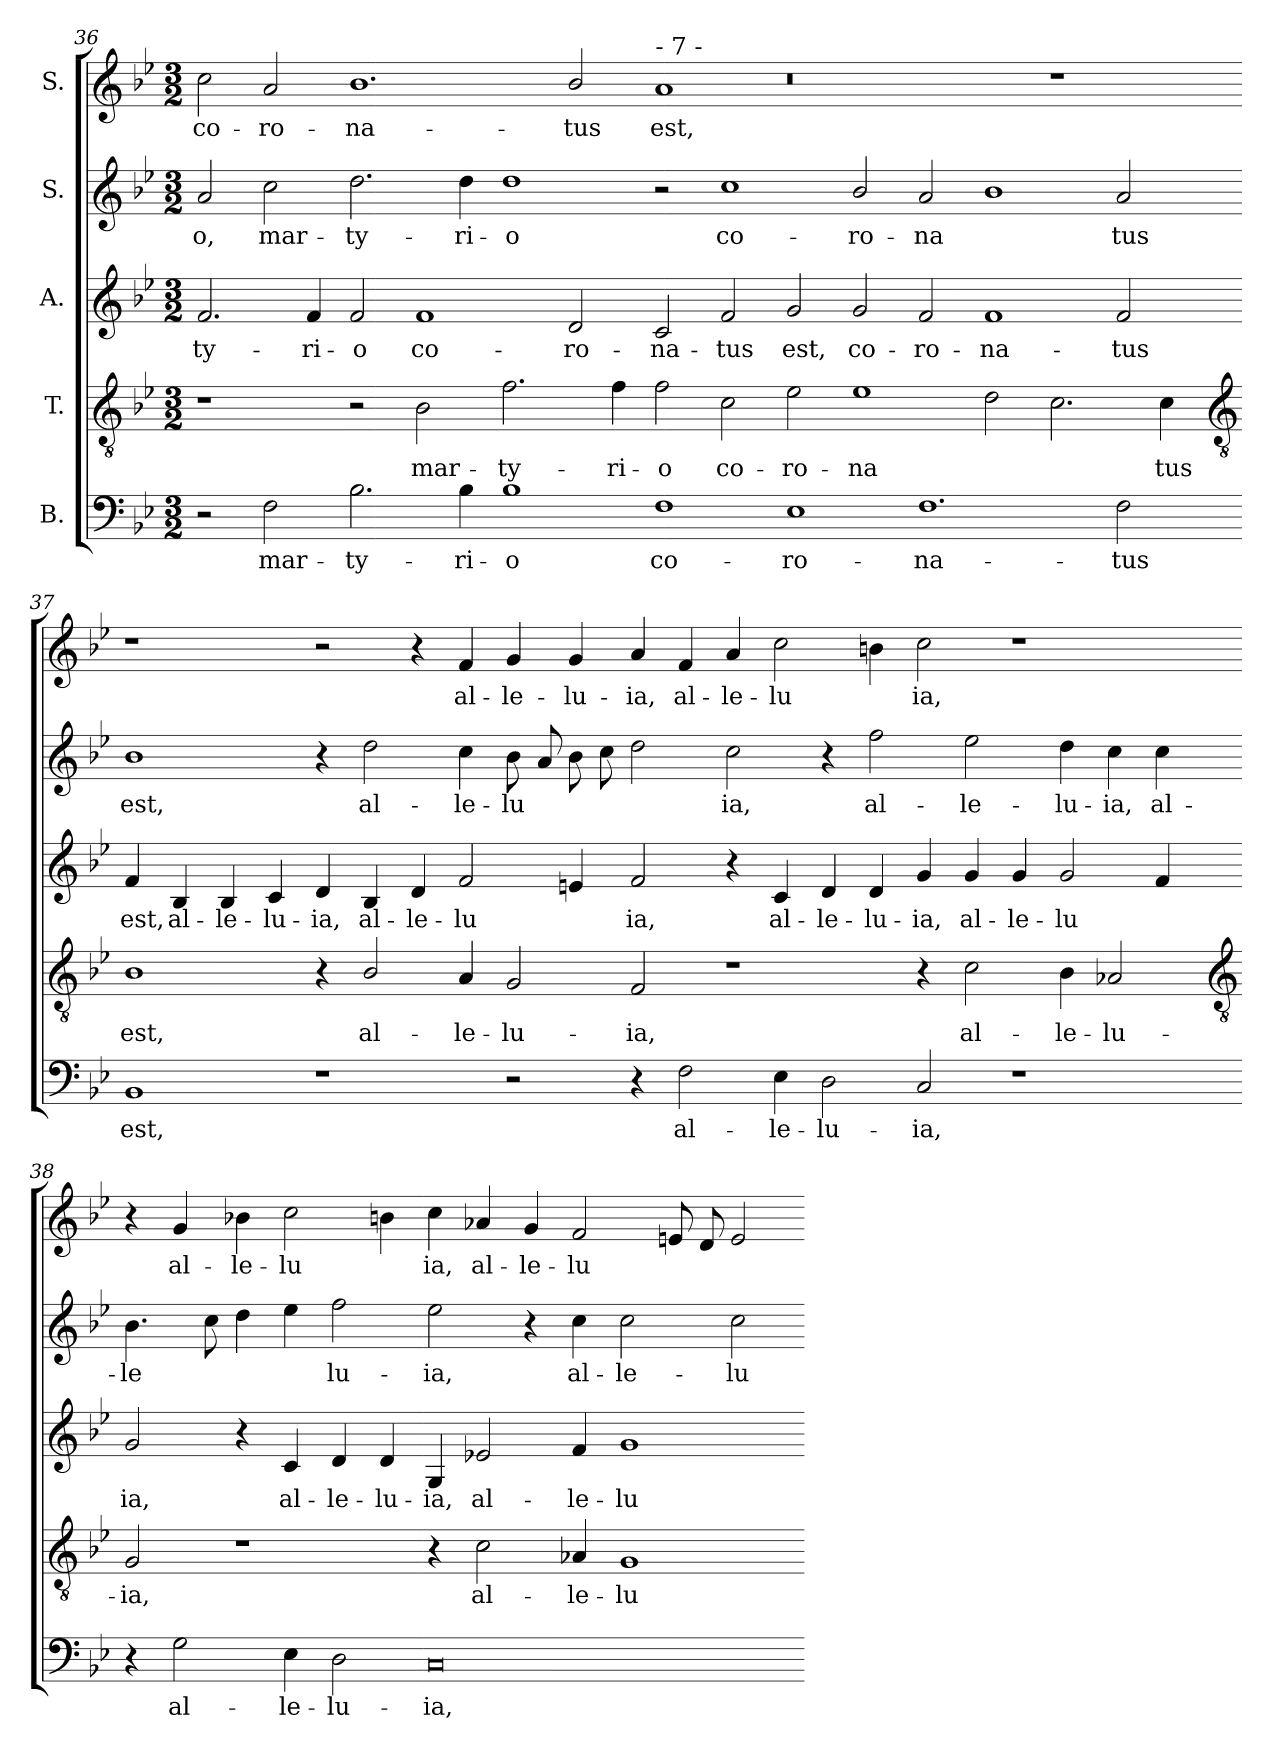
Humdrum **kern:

**kern	**text	**kern	**text	**kern	**text	**kern	**text	**kern	**text
*part5	*part5	*part4	*part4	*part3	*part3	*part2	*part2	*part1	*part1
*staff5	*staff5	*staff4	*staff4	*staff3	*staff3	*staff2	*staff2	*staff1	*staff1
*I"B.	*	*I"T.	*	*I"A.	*	*I"S.	*	*I"S.	*
!!LO:LB:g=z
*clefF4	*	*clefGv2	*	*clefG2	*	*clefG2	*	*clefG2	*
*k[b-e-]	*	*k[b-e-]	*	*k[b-e-]	*	*k[b-e-]	*	*k[b-e-]	*
*B-:	*	*B-:	*	*B-:	*	*B-:	*	*B-:	*
*M3/2	*	*M3/2	*	*M3/2	*	*M3/2	*	*M3/2	*
=36	=36	=36	=36	=36	=36	=36	=36	=36	=36
!	!	!	!	!	!LO:LY:b	!	!LO:LY:b	!	!LO:LY:b
2r	.	1r	.	2.f	-ty-	2a	-o,	2cc	co-
!	!LO:LY:b	!	!	!	!	!	!LO:LY:b	!	!LO:LY:b
2F	mar-	.	.	.	.	2cc	mar-	2a	-ro-
!	!	!	!	!	!LO:LY:b	!	!	!	!
.	.	.	.	4f	-ri-	.	.	.	.
!	!LO:LY:b	!	!	!	!LO:LY:b	!	!LO:LY:b	!	!LO:LY:b
2.B-	-ty-	2r	.	2f	-o	2.dd	-ty-	1.b-	-na-
!	!	!	!LO:LY:b	!	!LO:LY:b	!	!	!	!
.	.	2B-	mar-	1f	co-	.	.	.	.
!	!LO:LY:b	!	!	!	!	!	!LO:LY:b	!	!
4B-	-ri-	.	.	.	.	4dd	-ri-	.	.
!	!LO:LY:b	!	!LO:LY:b	!	!	!	!LO:LY:b	!	!
1B-	-o	2.f	-ty-	.	.	1dd	-o	.	.
!	!	!	!	!	!LO:LY:b	!	!	!	!LO:LY:b
.	.	.	.	2d	-ro-	.	.	2b-/	-tus
!	!	!	!LO:LY:b	!	!	!	!	!	!
.	.	4f	-ri-	.	.	.	.	.	.
!	!	!	!	!	!	!	!	!LO:TX:a:t=- 7 -	!
!	!LO:LY:b	!	!LO:LY:b	!	!LO:LY:b	!	!	!	!LO:LY:b
1F	co-	2f	-o	2c	-na-	2r	.	1a	est,
!	!	!	!LO:LY:b	!	!LO:LY:b	!	!LO:LY:b	!	!
.	.	2c	co-	2f	-tus	1cc	co-	.	.
!	!LO:LY:b	!	!LO:LY:b	!	!LO:LY:b	!	!	!	!
1E-	-ro-	2e-	-ro-	2g	est,	.	.	0r	.
!	!	!	!LO:LY:b	!	!LO:LY:b	!	!LO:LY:b	!	!
.	.	1e-	-na	2g	co-	2b-/	-ro-	.	.
!	!LO:LY:b	!	!	!	!LO:LY:b	!	!LO:LY:b	!	!
1.F	-na-	.	.	2f	-ro-	2a	-na	.	.
!	!	!	!	!	!LO:LY:b	!	!	!	!
.	.	2d	.	1f	-na-	1b-	.	.	.
.	.	2.c	.	.	.	.	.	1r	.
!	!LO:LY:b	!	!	!	!LO:LY:b	!	!LO:LY:b	!	!
2F	-tus	.	.	2f	-tus	2a	tus	.	.
!	!	!	!LO:LY:b	!	!	!	!	!	!
.	.	4c	tus	.	.	.	.	.	.
!!LO:LB:g=z
=37-	=37-	=37-	=37-	=37-	=37-	=37-	=37-	=37-	=37-
*	*	*clefGv2	*	*	*	*	*	*	*
!	!LO:LY:b	!	!LO:LY:b	!	!LO:LY:b	!	!LO:LY:b	!	!
1BB-	est,	1B-	est,	4f	est,	1b-	est,	1r	.
!	!	!	!	!	!LO:LY:b	!	!	!	!
.	.	.	.	4B-	al-	.	.	.	.
!	!	!	!	!	!LO:LY:b	!	!	!	!
.	.	.	.	4B-	-le-	.	.	.	.
!	!	!	!	!	!LO:LY:b	!	!	!	!
.	.	.	.	4c	-lu-	.	.	.	.
!	!	!	!	!	!LO:LY:b	!	!	!	!
1r	.	4r	.	4d	-ia,	4r	.	2r	.
!	!	!	!LO:LY:b	!	!LO:LY:b	!	!LO:LY:b	!	!
.	.	2B-/	al-	4B-	al-	2dd	al-	.	.
!	!	!	!	!	!LO:LY:b	!	!	!	!
.	.	.	.	4d	-le-	.	.	4r	.
!	!	!	!LO:LY:b	!	!LO:LY:b	!	!LO:LY:b	!	!LO:LY:b
.	.	4A	-le-	2f	-lu	4cc	-le-	4f	al-
!	!	!	!LO:LY:b	!	!	!	!LO:LY:b	!	!LO:LY:b
2r	.	2G	-lu-	.	.	8b-	-lu	4g	-le-
.	.	.	.	.	.	8a	.	.	.
!	!	!	!	!	!	!	!	!	!LO:LY:b
.	.	.	.	4en	.	8b-	.	4g	-lu-
.	.	.	.	.	.	8cc	.	.	.
!	!	!	!LO:LY:b	!	!LO:LY:b	!	!	!	!LO:LY:b
4r	.	2F	-ia,	2f	ia,	2dd	.	4a	-ia,
!	!LO:LY:b	!	!	!	!	!	!	!	!LO:LY:b
2F	al-	.	.	.	.	.	.	4f	al-
!	!	!	!	!	!	!	!LO:LY:b	!	!LO:LY:b
.	.	1r	.	4r	.	2cc	ia,	4a	-le-
!	!LO:LY:b	!	!	!	!LO:LY:b	!	!	!	!LO:LY:b
4E-	-le-	.	.	4c	al-	.	.	2cc	-lu
!	!LO:LY:b	!	!	!	!LO:LY:b	!	!	!	!
2D	-lu-	.	.	4d	-le-	4r	.	.	.
!	!	!	!	!	!LO:LY:b	!	!LO:LY:b	!	!
.	.	.	.	4d	-lu-	2ff	al-	4bn	.
!	!LO:LY:b	!	!	!	!LO:LY:b	!	!	!	!LO:LY:b
2C	-ia,	4r	.	4g	-ia,	.	.	2cc	ia,
!	!	!	!LO:LY:b	!	!LO:LY:b	!	!LO:LY:b	!	!
.	.	2c	al-	4g	al-	2ee-	-le-	.	.
!	!	!	!	!	!LO:LY:b	!	!	!	!
1r	.	.	.	4g	-le-	.	.	1r	.
!	!	!	!LO:LY:b	!	!LO:LY:b	!	!LO:LY:b	!	!
.	.	4B-	-le-	2g	-lu	4dd	-lu-	.	.
!	!	!	!LO:LY:b	!	!	!	!LO:LY:b	!	!
.	.	2A-X	-lu-	.	.	4cc	-ia,	.	.
!	!	!	!	!	!	!	!LO:LY:b	!	!
.	.	.	.	4f	.	4cc	al-	.	.
!!LO:LB:g=z
=38-	=38-	=38-	=38-	=38-	=38-	=38-	=38-	=38-	=38-
*	*	*clefGv2	*	*	*	*	*	*	*
!	!	!	!LO:LY:b	!	!LO:LY:b	!	!LO:LY:b	!	!
4r	.	2G	-ia,	2g	ia,	4.b-	-le	4r	.
!	!LO:LY:b	!	!	!	!	!	!	!	!LO:LY:b
2G	al-	.	.	.	.	.	.	4g	al-
.	.	.	.	.	.	8cc	.	.	.
!	!	!	!	!	!	!	!	!	!LO:LY:b
.	.	1r	.	4r	.	4dd	.	4b-	-le-
!	!LO:LY:b	!	!	!	!LO:LY:b	!	!	!	!LO:LY:b
4E-	-le-	.	.	4c	al-	4ee-	.	2cc	-lu
!	!LO:LY:b	!	!	!	!LO:LY:b	!	!LO:LY:b	!	!
2D	-lu-	.	.	4d	-le-	2ff	lu-	.	.
!	!	!	!	!	!LO:LY:b	!	!	!	!
.	.	.	.	4d	-lu-	.	.	4bn	.
!	!LO:LY:b	!	!	!	!LO:LY:b	!	!LO:LY:b	!	!LO:LY:b
0C	-ia,	4r	.	4G	-ia,	2ee-	-ia,	4cc	ia,
!	!	!	!LO:LY:b	!	!LO:LY:b	!	!	!	!LO:LY:b
.	.	2c	al-	2e-	al-	.	.	4a-X	al-
!	!	!	!	!	!	!	!	!	!LO:LY:b
.	.	.	.	.	.	4r	.	4g	-le-
!	!	!	!LO:LY:b	!	!LO:LY:b	!	!LO:LY:b	!	!LO:LY:b
.	.	4A-X	-le-	4f	-le-	4cc	al-	2f	-lu
!	!	!	!LO:LY:b	!	!LO:LY:b	!	!LO:LY:b	!	!
.	.	1G	-lu-	1g	-lu-	2cc	-le-	.	.
.	.	.	.	.	.	.	.	8en	.
.	.	.	.	.	.	.	.	8d	.
!	!	!	!	!	!	!	!LO:LY:b	!	!
.	.	.	.	.	.	2cc	-lu-	2e	.
=-	=-	=-	=-	=-	=-	=-	=-	=-	=-
*-	*-	*-	*-	*-	*-	*-	*-	*-	*-
